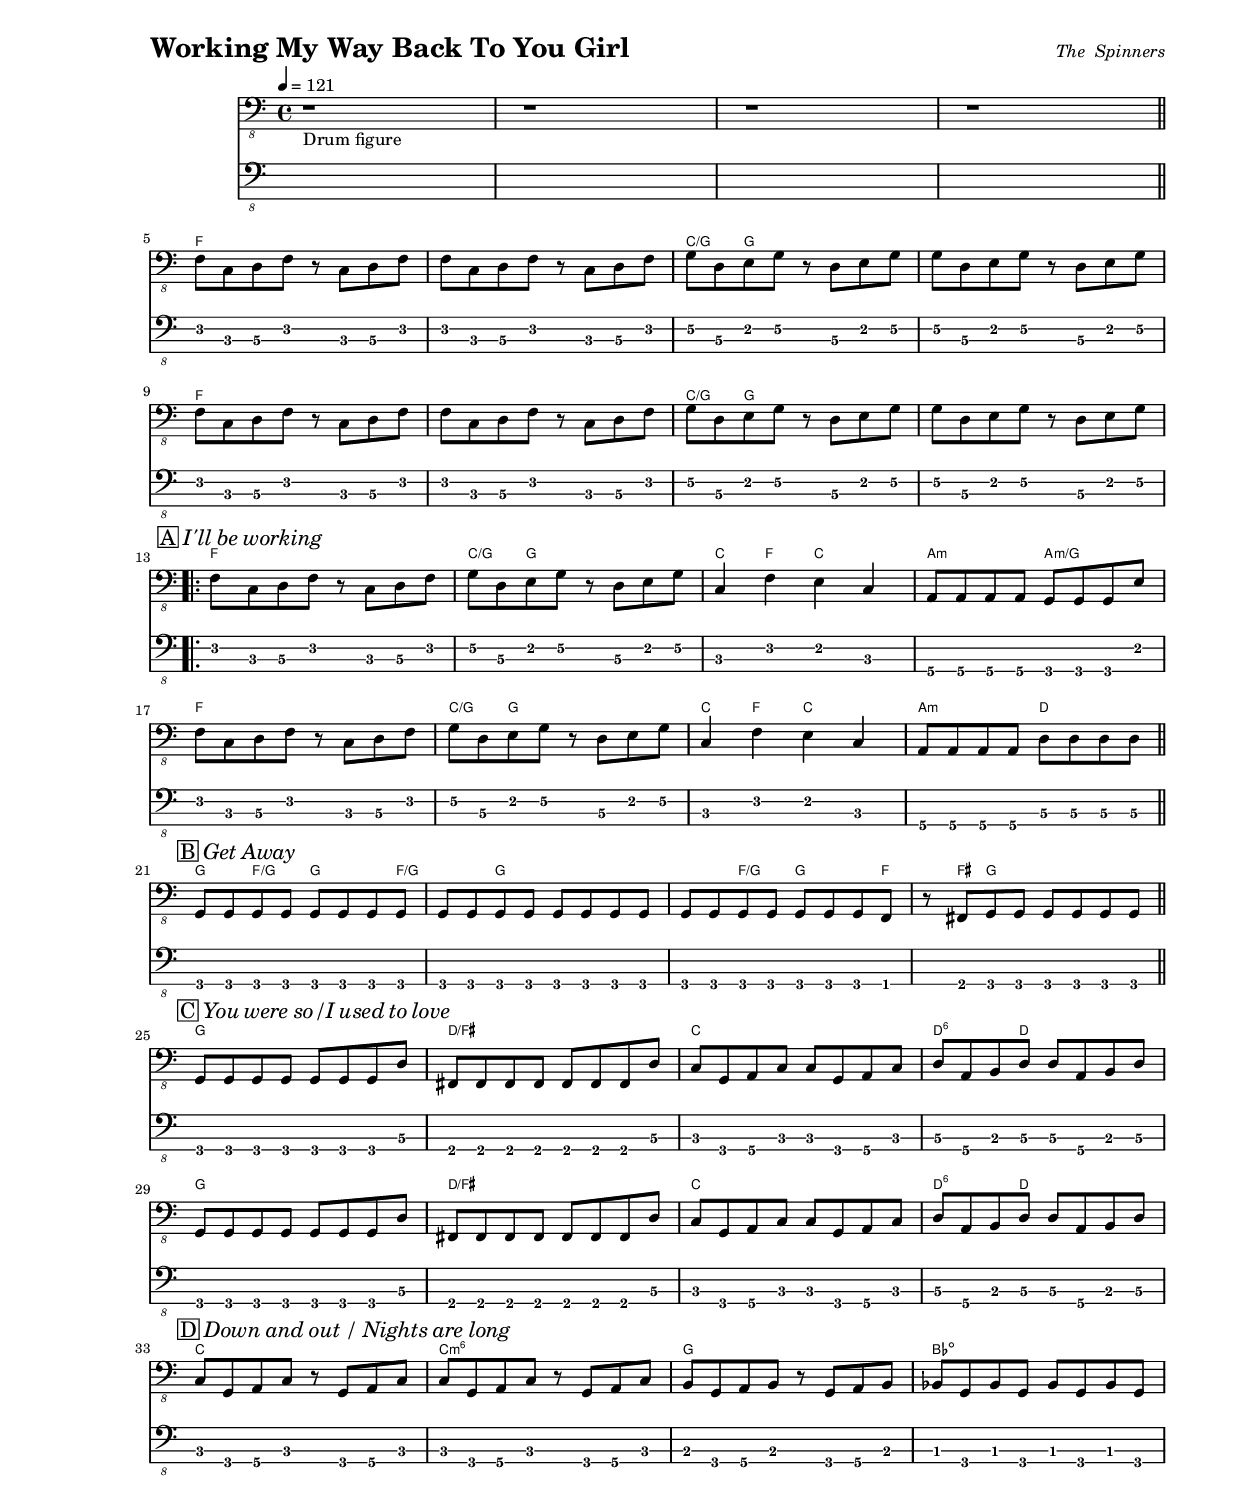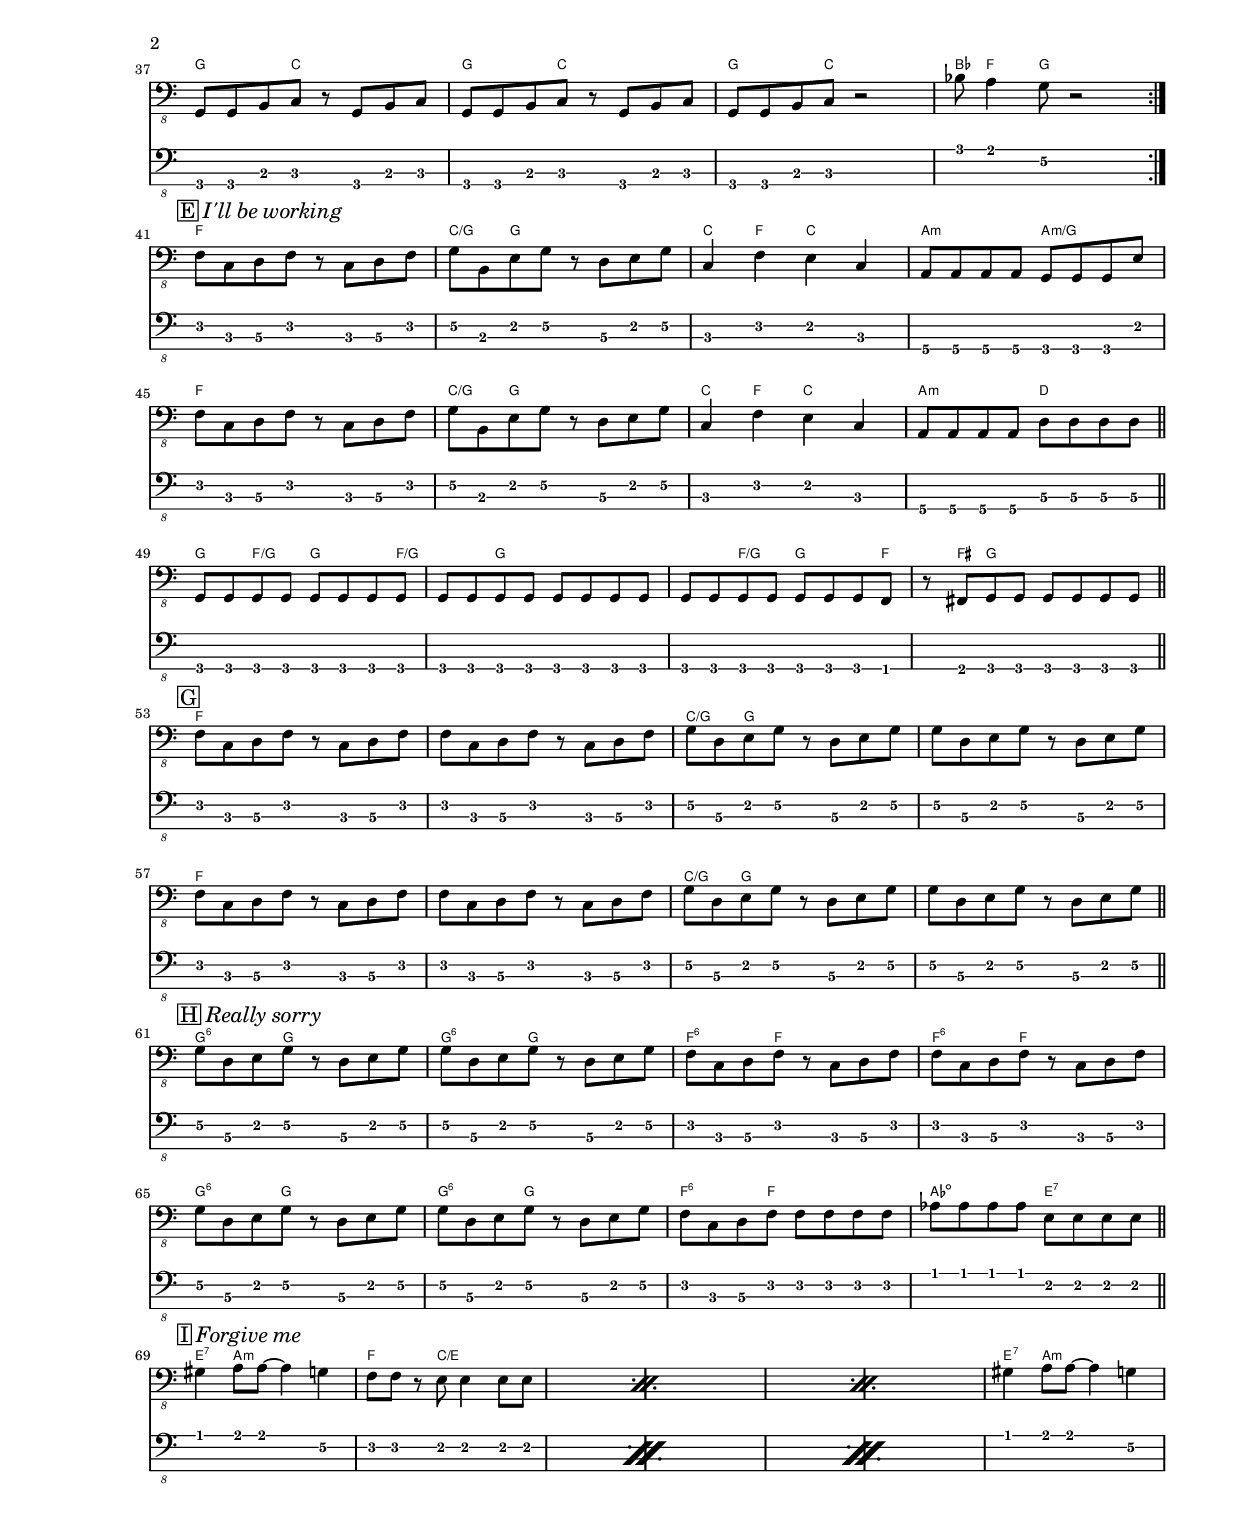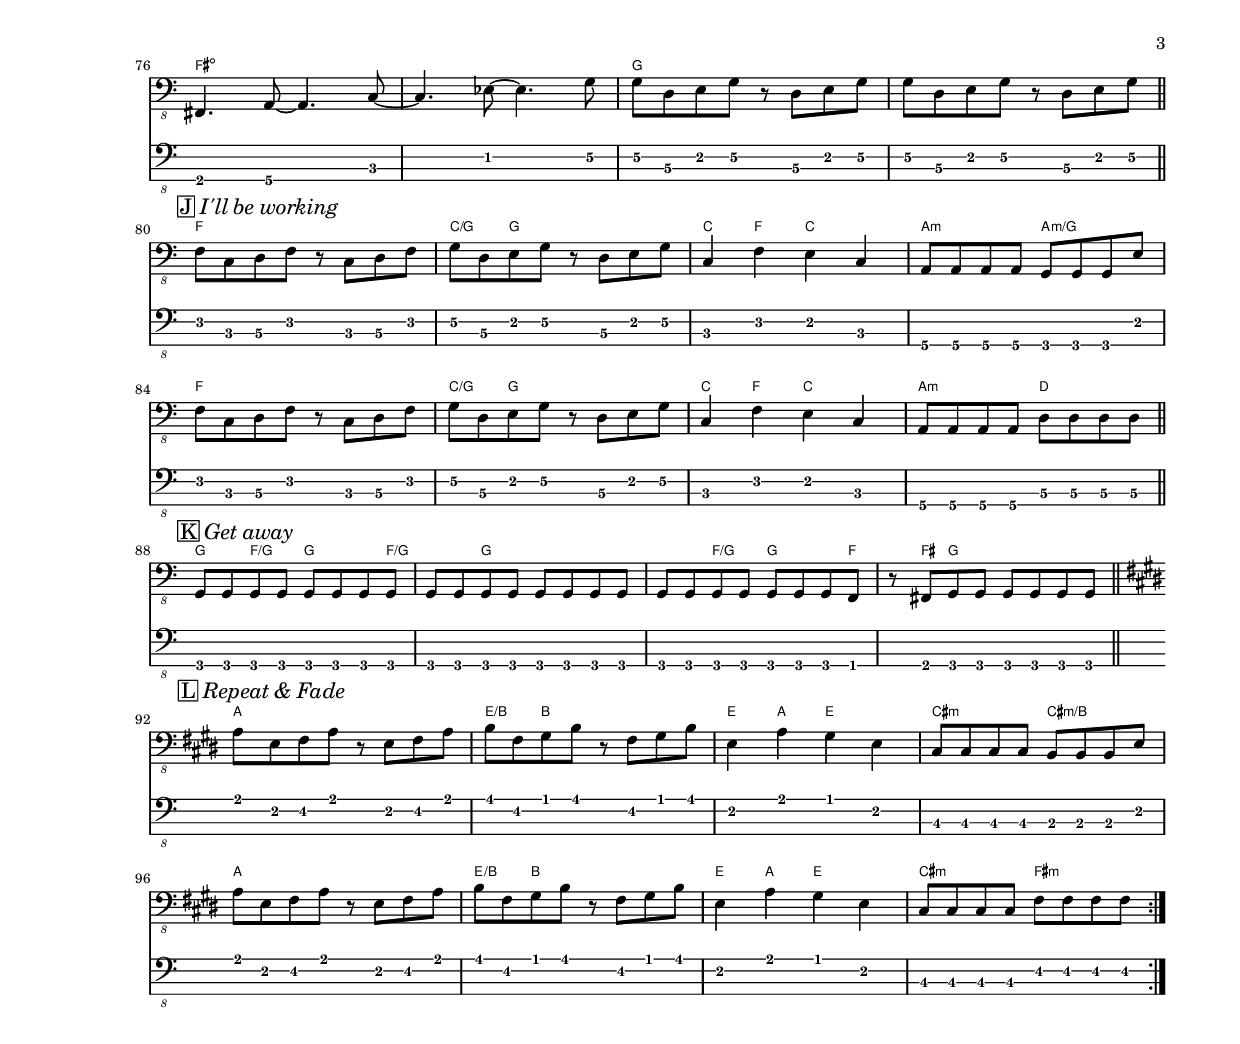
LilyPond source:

% LilyBin

\version "2.18.0"
\include "english.ly"

\header {
  piece = \markup { \fontsize #4 \bold "Working My Way Back To You Girl" }
  opus = \markup { \italic "The	 Spinners" }
}

\paper { 
  left-margin = 1.0 \in
  right-margin = 0.5 \in
  top-margin = 1.0 \in
  bottom-margin = 1.0 \in
}

#(set-global-staff-size 15)

cbreak = { 
  \break
} 
sbreak = { \break }


global = {
  \time 4/4
  \tempo 4 = 121
}

my_notes = \relative c {
  \clef "bass_8"
  \key c \major
  
  %% 1
  r1-"Drum figure" | r1 | r1 | r1 \bar "||"
  
  %% 5
  \sbreak
  f,8 c d f r c d f | f c d f r c d f | g8 d e g r d e g | g d e g r d e g |
  \cbreak
  f8 c d f r c d f | f c d f r c d f | g8 d e g r d e g | g d e g r d e g |
  
  %% 13 
  \sbreak
  \repeat volta 2 {
    
    f8 \mark \markup { \box A \italic {I'll be working} }
    c d f r c d f | g8 d e g r d e g | c,4 f e c | a8 a a a g g g e' |
    
    %% 17
    \cbreak
    f8 c d f r c d f | g8 d e g r d e g | c,4 f e c | a8 a a a d d d d \bar "||"
    
    %% 21
    \sbreak
    \mark \markup { \box B \italic {Get Away} }
    g,8 g g g g g g g | g g g g g g g g | g g g g g g g f | r8 fs g g g g g g \bar "||"
    
    %% 25
    \sbreak
    \mark \markup { \box C \italic {You were so/I used to love} }
    g8 g g g g g g d' | fs, fs fs fs fs fs fs d' | c g a c c g a c | d a b d d a b d |
    
    %% 29
    \cbreak
    g,8 g g g g g g d' | fs, fs fs fs fs fs fs d' | c g a c c g a c | d a b d d a b d |
    
    % 33
    \sbreak
     \mark \markup { \box D \italic {Down and out / Nights are long} }
    c8 g a c r g a c | c g a c r g a c | b g a b r g a b | bf g bf g bf g bf g |
    
    %% 37
    \cbreak
    g g b c r g b c | g g b c r g b c | g g b c r2 | bf'8 a4 g8 r2 |
  }
  
  %% 41
  \sbreak
  \mark \markup { \box E \italic {I'll be working} }
  f8 c d f r c d f | g b, e g r d e g | c,4 f e c | a8 a a a g g g e' |

  %% 45
  \cbreak
  f8 c d f r c d f | g b, e g r d e g | c,4 f e c | a8 a a a d d d d \bar "||"
  
  %% 49
  \cbreak
  g,8 g g g g g g g | g g g g g g g g | g g g g g g g f | r fs g g g g g g \bar "||"
  
  %% 53
  \sbreak
  \mark \markup { \box G }
  f'8 c d f r c d f | f c d f r c d f | g d e g r d e g | g d e g r d e g |  

  %% 57 
  \cbreak
  f8 c d f r c d f | f c d f r c d f | g d e g r d e g | g d e g r d e g \bar "||"  

  %% 61
  \sbreak
  \mark \markup { \box H \italic { Really sorry } }
  g8 d e g r d e g | g8 d e g r d e g | f c d f r c d f | f c d f r c d f |  

  %% 65
  \cbreak
  g8 d e g r d e g | g8 d e g r d e g | f c d f f f f f | af af af af e e e e \bar "||"

  %% 69
  \sbreak
  \mark \markup { \box I \italic { Forgive me } }
  \repeat percent 3 { gs4 a8 a8~ a4 g | f8 f r e8 e4 e8 e8 | }
  gs4 a8 a8~ a4 g  |
  
  %% 76
  \cbreak
  fs,4. a8~ a4. c8~ | c4. ef8~ ef4. g8 | g8 d e g r d e g | g d e g r d e g \bar "||"
  
  %% 80
  \sbreak
  \mark \markup { \box J \italic { I'll be working } }
  f8 c d f r c d f | g8 d e g r d e g | c,4 f e c | a8 a a a g g g e' |

  %% 84
  \cbreak
  f8 c d f r c d f | g8 d e g r d e g | c,4 f e c | a8 a a a d d d d \bar "||"
  
  %% 88 
  \sbreak
  \mark \markup { \box K \italic { Get away } }
  g,8 g g g g g g g | g g g g g g g g | g g g g g g g f | r8 fs g g g g g g \bar "||"
  

  \key e \major

  \sbreak
  \repeat volta 2 {
    %% 92
    a'8 \mark \markup { \box L \italic { Repeat & Fade } }
    e fs a r e fs a | b8 fs gs b r fs gs b | e,4 a gs e | cs8 cs cs cs b b b e |
    
    %% 96
    \cbreak
    a8 e fs a r e fs a | b8 fs gs b r fs gs b | e,4 a gs e | cs8 cs cs cs fs fs fs fs |
  }
  
}

my_chords = \chordmode {
  \set majorSevenSymbol = \markup { maj7 }

  %% 1
  s1 | s1 | s1 | s1 |

  %% 5
  f1 | s1 | c4/g g s2 | s1 |
  f1 | s1 | c4/g g s2 | s1 |

  \repeat volta 2 {
  
    %% 13
    f1 | c4/g g s2 | c4 f c s | a2:min a2:min/g |
    
    %% 17
    f1 | c4/g g s2 | c4 f c s | a2:min d |
    
    %% 21
    g4 f4/g g4. f8/g | s4 g s2 | s4 f/g g4. f8 | s8 fs8 g4 s2 |
    
    %% 25
    g1 | d/fs | c | d8:6 s8 s8 d8 s2 |
    %% 29
    g1 | d/fs | c | d8:6 s8 s8 d8 s2 |
  
    %% 33
    c1 | c:min6 | g | bf:dim |
    %% 37
    g4.  c8 s2 | g4.  c8 s2 | g4.  c8 s2 | bf8 f4 g8 s2 |
  }
  
  %% 41
  f1 | c4/g g2. | c4 f c2 | a2:min a2:min/g | 

  %% 45
  f1 | c4/g g2. | c4 f c2 | a2:min d2 | 
  
  %% 49
  g4 f/g g4. f8/g | s4 g2. | s4 f/g g4. f8 | s8 fs g2. | 
  
  %% 53
  f1 | s1 | c4/g g2. | s1 |
  
  %% 57
  f1 | s1 | c4/g g2. | s1 |
  
  %% 61
  g4.:6 g8 s2 | g4.:6 g8 s2 | f4.:6 f8 s2 | f4.:6 f8 s2 |
  
  %% 66
  g4.:6 g8 s2 | g4.:6 g8 s2 | f4.:6 f8 s2 | af2:dim e2:7 |
  
  %% 69
  \repeat percent 3 { e4:7 a:min s2 | f4. c8/e s2 } 
  e4:7 a:min s2 |
  
  %% 76
  fs1:dim | s1 | g1 | s1 |
  
  %% 80
  f1 | c4/g g s2 | c4 f c s | a2:min a2:min/g |
  
  %% 84
  f1 | c4/g g s2 | c4 f c s | a2:min d |

  %% 88
  g4 f4/g g4. f8/g | s4 g s2 | s4 f/g g4. f8 | s8 fs8 g4 s2 |
  
  \key e \major

  \sbreak
  \repeat volta 2 {
    %% 92
    a1 | e4/b b s2 | e4 a e s | cs2:min cs2:min/b |
    
    %% 96
    a1 | e4/b b s2 | e4 a e s | cs2:min fs2:min |
  }  

}

ticktock = \drummode {
}


my_music = <<
  \new ChordNames {
    \set ChordNames.midiInstrument = "percussive organ"
    \set ChordNames.midiMaximumVolume = #0.4
    \set chordChanges = ##t
    \global
    \my_chords
  }
  \new Staff {
    \set Staff.midiInstrument = #"electric bass (finger)"
    \set Staff.midiMinimumVolume = #0.7
    \set Staff.midiMaximumVolume = #0.95
    \global
    \my_notes
  }
  \tag #'scoreOnly
  \new TabStaff
    \with { stringTunings = #bass-tuning } 
  { 
    \set TabStaff.minimumFret = #1
    \set TabStaff.restrainOpenStrings = ##t
    \global
    \my_notes
  }
  \tag #'midiOnly
  \new DrumStaff = TickTock <<
    \new DrumVoice = "ticktock" {
      \set DrumStaff.instrumentName = "TickTock"
      \set DrumStaff.midiMaximumVolume = #0.7
      \global
      \ticktock
    }
  >>
>>
  
\score {
  \removeWithTag #'midiOnly \my_music
  \layout {
    \context {
      \Score
        \override StringNumber #'stencil = ##f
        \override ChordName.font-size = -2
    }
  }
}

\score {
  \removeWithTag #'scoreOnly \unfoldRepeats \my_music
  \midi {}
}
